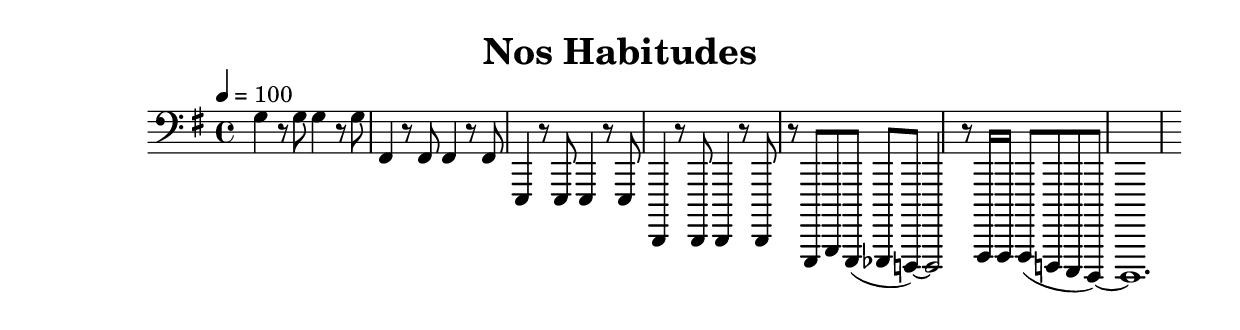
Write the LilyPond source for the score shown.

%{
-- Fichier lilypond réalisé par ruby2lily
-- https://github.com/PhilippePerret/ruby2lily.git

-- Ruby score:
	/Users/philippeperret/Sites/cgi-bin/lilypond/test/score/bass_simple.rb
%}

\version "2.16.0"

% Informations score
\header {
	title = "Nos Habitudes"
}

% Score
{\new Staff {
\relative c'' {
	\clef "bass"
	\time 4/4
	\key g \major
	\tempo 4 = 100
g,4 r8 g g4 r8 g | fis,4 r8 fis fis4 r8 fis | e,4 r8 e e4 r8 e | d,4 r8 d d4 r8 d | r8 g, b g( ges f~) f2 r8 a16 a a8( f e d~) d1.
}
}

}
